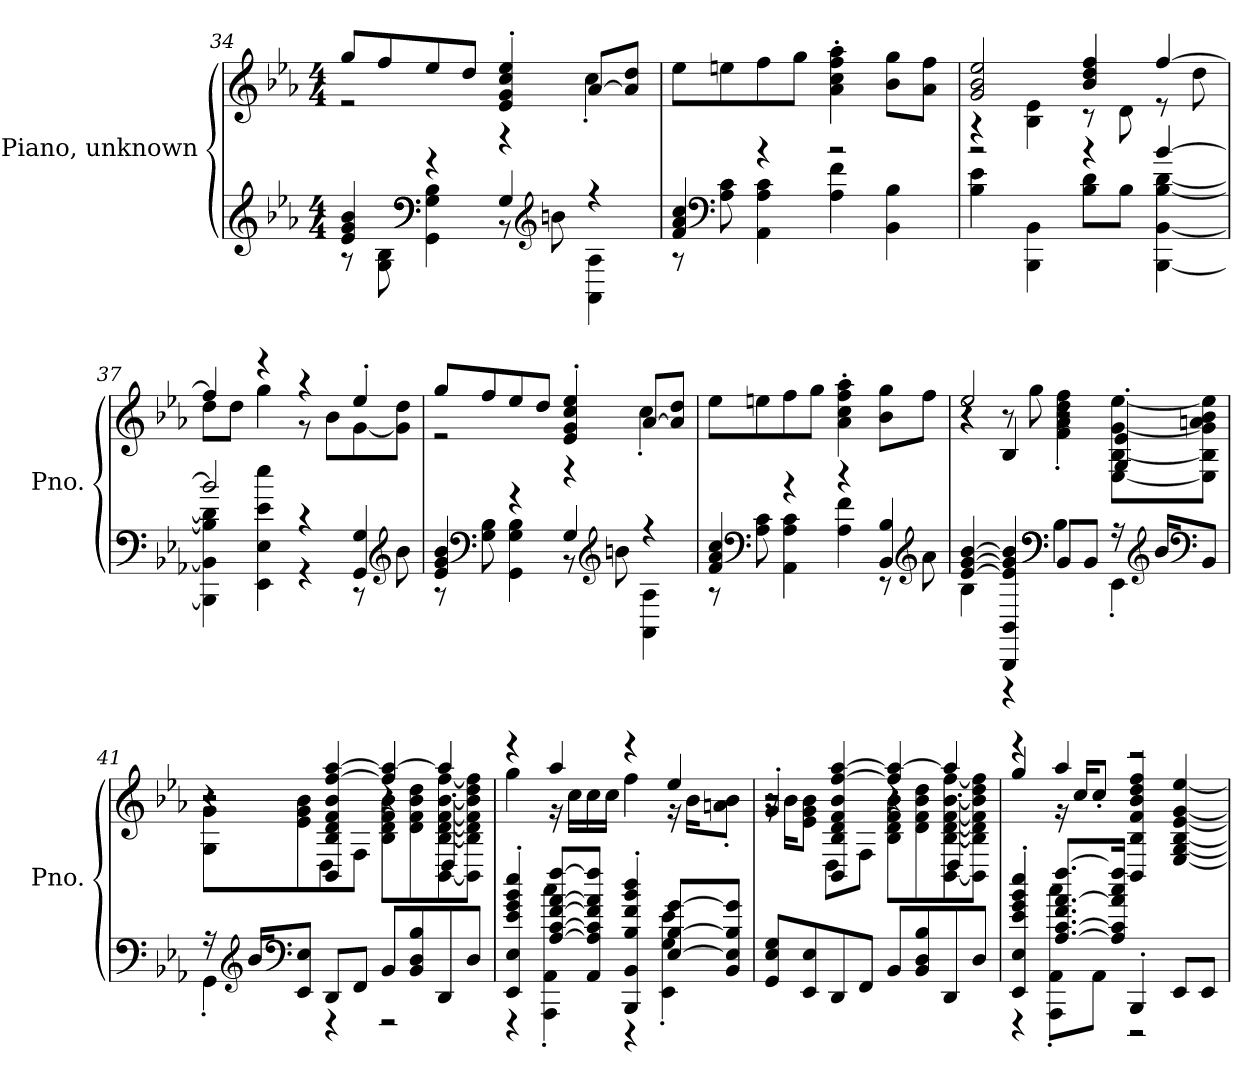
**kern	**kern
*part1	*part1
*staff2	*staff1
*I"Piano, unknown	*
*I'Pno.	*
*clefG2	*clefG2
*k[b-e-a-]	*k[b-e-a-]
*M4/4	*M4/4
=34	=34
*^	*^
4e-/ 4g/ 4b-/	8r	8gg/L	2r
.	8G\ 8B-\	8ff/	.
*clefF4	*	*	*
4r	4GG\ 4G\ 4B-\	8ee-/	.
.	.	8dd/J	.
4G/	8r	4e-/' 4g/' 4cc/' 4ee-/'	4r
*clefG2	*	*	*
.	8bn\	.	.
4r	4AA-\ 4A-\	[8a-/L	4cc'\
.	.	8a-/] 8dd/J	.
*	*	*v	*v
=35	=35	=35
4f/ 4a-/ 4cc/	8r	8ee-\L
*clefF4	*	*
.	8A-\ 8c\	8een\
4r	4AA-\ 4A-\ 4c\	8ff\
.	.	8gg\J
2r	4A-\ 4f\	4a-\' 4cc\' 4ff\' 4aa-\'
.	4BB-\ 4B-\	8b-\ 8gg\L
.	.	8a-\ 8ff\J
!!LO:LB:g=z
=36	=36	=36
*	*	*^
2r	4B-\ 4e-\	2g/ 2b-/ 2ee-/	4r
.	4BBB-\ 4BB-\	.	4B-\ 4e-\
4r	8B-\ 8d\L	4b-/ 4dd/ 4ff/	8r
.	8B-\J	.	8d\
[4b-/	[4BBB-\ [4BB-\ [4B-\ [4d\	[4ff/	8r
.	.	.	8dd\
=37	=37	=37	=37
2b-/]	4BBB-\] 4BB-\] 4B-\] 4d\]	4ff/]	8dd\L
.	.	.	8dd\J
.	4EE-\ 4E-\ 4e-\ 4ee-\	4r	4gg\
4r	4r	4r	8r
.	.	.	8b-\L
4GG/ 4G/	8r	4ee-'/	[8g\
*clefG2	*	*	*
.	8b-\	.	8g\] 8dd\J
=38	=38	=38	=38
4e-/ 4g/ 4b-/	8r	8gg/L	2r
*clefF4	*	*	*
.	8G\ 8B-\	8ff/	.
4r	4GG\ 4G\ 4B-\	8ee-/	.
.	.	8dd/J	.
4G/	8r	4e-/' 4g/' 4cc/' 4ee-/'	4r
*clefG2	*	*	*
.	8bn\	.	.
4r	4AA-\ 4A-\	[8a-/L	4cc'\
.	.	8a-/] 8dd/J	.
*	*	*v	*v
=39	=39	=39
4f/ 4a-/ 4cc/	8r	8ee-\L
*clefF4	*	*
.	8A-\ 8c\	8een\
4r	4AA-\ 4A-\ 4c\	8ff\
.	.	8gg\J
4r	4A-\ 4f\	4a-\' 4cc\' 4ff\' 4aa-\'
4BB-/ 4B-/	8r	8b-\ 8gg\L
*clefG2	*	*
.	8a-\	8ff\J
!!LO:PB:g=z
=40	=40	=40
*	*	*^
*	*	*	*^
[4e-/ [4g/ [4b-/	4B-\	2ee-/	4r	4r
4BBB-/ 4BB-/ 4e-/] 4g/] 4b-/]	4r	.	8r	4B-/
.	.	.	8gg\	.
*clefF4	*	*	*	*
8BB-/L	4B-\	2r	4f\' 4a-\' 4dd\' 4ff\'	4r
8BB-/J	.	.	.	.
16r	4EE-'\	.	[8E-\ [8B-\ [8g\ [8ee-\L	4G/' 4e-/'
*clefG2	*	*	*	*
16b-/KL	.	.	.	.
*clefF4	*	*	*	*
8BB-/J	.	.	8E-\] 8B-\] 8g\] 8an\ 8b-\ 8ee-\]J	.
=41	=41	=41	=41	=41
16r	4GG'\	4r	8G\ 8g\L	2r
*clefG2	*	*	*	*
16b-/KL	.	.	.	.
*clefF4	*	*	*	*
8EE-/ 8E-/J	.	.	8e-\ 8g\ 8b-\	.
8DD/L	4r	4BB-/ 4B-/ 4d/ 4f/ 4b-/ [4ff/ [4aa-/	8D\	.
8FF/J	.	.	8F\J	.
8BB-/L	2r	4ff/] 4aa-/_	8B-\ 8d\ 8f\ 8b-\L	4r
8BB-/ 8D/ 8B-/	.	.	8d\ 8f\ 8b-\ 8dd\	.
8DD/	.	4aa-/]	[8BB-\ [8B-\ [8d\ [8f\ [8b-\ [8ff\	4D'/
8D/J	.	.	8BB-\] 8B-\] 8d\] 8f\] 8b-\] 8dd\ 8ff\]J	.
*	*	*	*v	*v
=42	=42	=42	=42
4EE-/' 4E-/' 4e-/' 4g/' 4b-/' 4ee-/'	4r	4r	4gg\
[8A-/ [8c/ [8f/ [8a-/ [8ff/L	4AAA-\' 4AA-\' 4cc\'	4aa-/	16r
.	.	.	16cc\LL
8AA-/ 8A-/] 8c/] 8f/] 8a-/] 8ff/]J	.	.	16cc\
.	.	.	16cc\JJ
4BBB-/' 4BB-/' 4B-/' 4f/' 4b-/' 4dd/'	4r	4r	4ff\
[8E-/ [8B-/ [8g/L	4EE-\' 4G\' 4e-\'	4ee-/	16r
.	.	.	16b-\KL
8BB-/ 8E-/] 8B-/] 8g/]J	.	.	8an\' 8b-\'J
*v	*v	*	*
!!LO:LB:g=z
=43	=43	=43
*	*	*^
8GG/ 8E-/ 8G/L	4g'/	16r	2r
.	.	16b-\KL	.
8EE-/ 8E-/	.	8e-\ 8g\ 8b-\J	.
8DD/	4BB-/ 4B-/ 4d/ 4f/ 4b-/ [4ff/ [4aa-/	8D\L	.
8FF/J	.	8F\J	.
8BB-/L	4ff/] 4aa-/_	8B-\ 8d\ 8f\ 8b-\L	4r
8BB-/ 8D/ 8B-/	.	8d\ 8f\ 8b-\ 8dd\	.
8DD/	4aa-/]	[8BB-\ [8B-\ [8d\ [8f\ [8b-\ [8ff\	4D'/
8D/J	.	8BB-\] 8B-\] 8d\] 8f\] 8b-\] 8dd\ 8ff\]J	.
*	*	*v	*v
=44	=44	=44
*^	*	*
4EE-/' 4E-/' 4e-/' 4g/' 4b-/' 4ee-/'	4r	4r	4gg/
[8.A-/ [8.c/ 8.f/ [8.a-/ [8.ff/L	8AAA-\' 8AA-\' 8cc\'L	4aa-/	16r
.	.	.	16cc/KL
.	8AA-\J	.	8cc'/J
16A-/] 16c/] 16a-/] 16cc/ 16ff/]Jk	.	.	.
4BBB-'/	2r	2r	4BB-/ 4B-/ 4f/ 4b-/ 4dd/ 4ff/
8EE-/L	.	.	[4E-/ [4G/ [4B-/ [4e-/ [4g/ [4ee-/
8EE-/J	.	.	.
*v	*v	*	*
*	*v	*v
=	=
*-	*-
